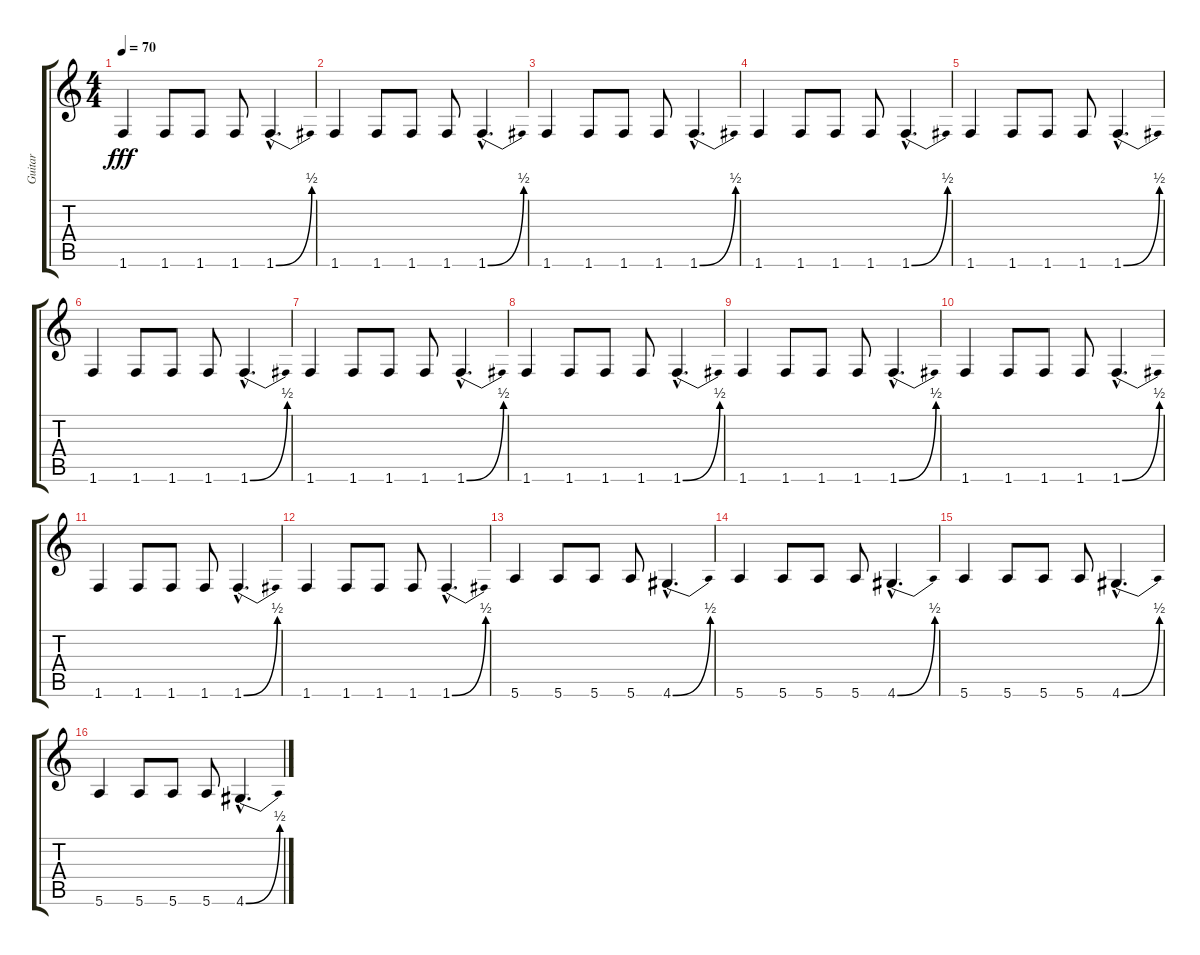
\track ("Guitar" "Guitar") {instrument distortionguitar}
\staff {score tabs}
\tuning (E4 B3 G3 D3 A2 E2) {hide}
\ts (4 4)
\tempo 70
\clef g2
\ks c
1.6.4{dy fff instrument distortionguitar} 1.6.8 1.6.8 1.6.8 1.6{be (bend 0 0 60 2) hac}.4{d} |
1.6.4 1.6.8 1.6.8 1.6.8 1.6{be (bend 0 0 60 2) hac}.4{d} |
1.6.4 1.6.8 1.6.8 1.6.8 1.6{be (bend 0 0 60 2) hac}.4{d} |
1.6.4 1.6.8 1.6.8 1.6.8 1.6{be (bend 0 0 60 2) hac}.4{d} |
1.6.4 1.6.8 1.6.8 1.6.8 1.6{be (bend 0 0 60 2) hac}.4{d} |
1.6.4 1.6.8 1.6.8 1.6.8 1.6{be (bend 0 0 60 2) hac}.4{d} |
1.6.4 1.6.8 1.6.8 1.6.8 1.6{be (bend 0 0 60 2) hac}.4{d} |
1.6.4 1.6.8 1.6.8 1.6.8 1.6{be (bend 0 0 60 2) hac}.4{d} |
1.6.4 1.6.8 1.6.8 1.6.8 1.6{be (bend 0 0 60 2) hac}.4{d} |
1.6.4 1.6.8 1.6.8 1.6.8 1.6{be (bend 0 0 60 2) hac}.4{d} |
1.6.4 1.6.8 1.6.8 1.6.8 1.6{be (bend 0 0 60 2) hac}.4{d} |
1.6.4 1.6.8 1.6.8 1.6.8 1.6{be (bend 0 0 60 2) hac}.4{d} |
5.6.4 5.6.8 5.6.8 5.6.8 4.6{be (bend 0 0 60 2) hac}.4{d} |
5.6.4 5.6.8 5.6.8 5.6.8 4.6{be (bend 0 0 60 2) hac}.4{d} |
5.6.4 5.6.8 5.6.8 5.6.8 4.6{be (bend 0 0 60 2) hac}.4{d} |
5.6.4 5.6.8 5.6.8 5.6.8 4.6{be (bend 0 0 60 2) hac}.4{d}
